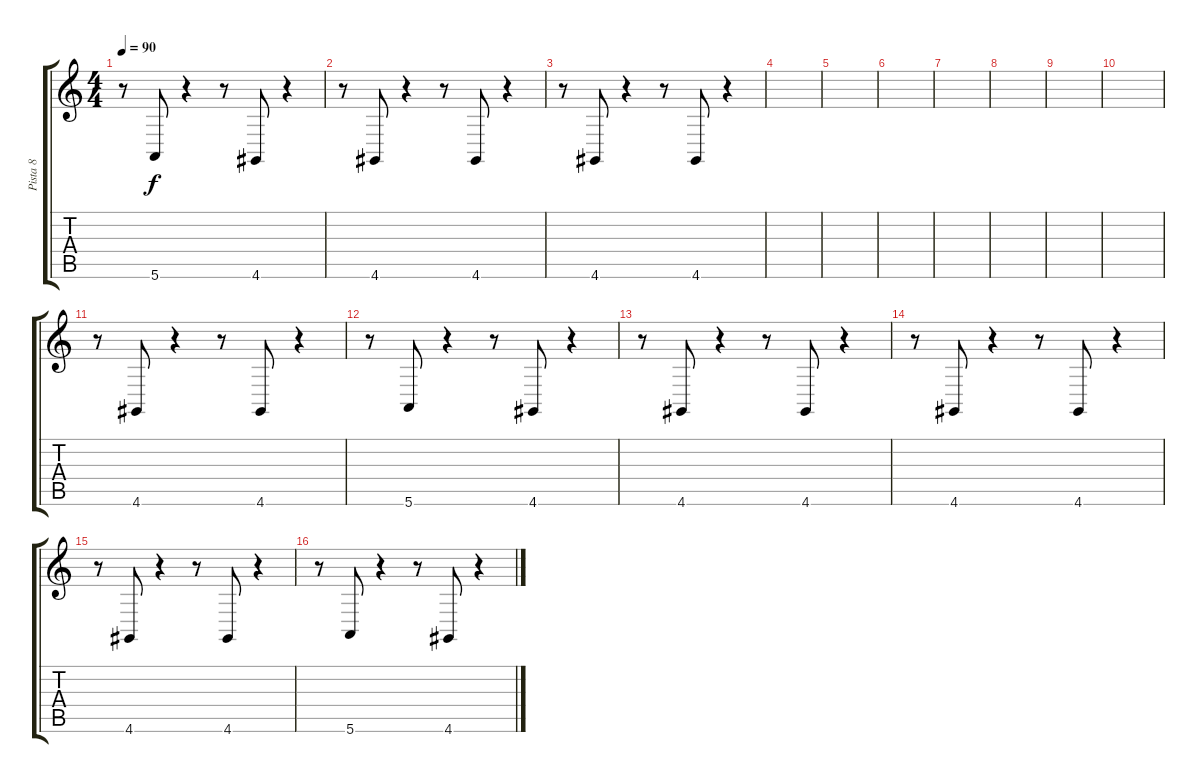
\track ("Pista 8" "Pista 8") {instrument synthdrum}
\staff {score tabs}
\tuning (E4 B3 G3 D3 A2 E2) {hide}
\ts (4 4)
\tempo 90
\clef g2
\ks c
r.8{dy f} 5.6.8 r.4 r.8 4.6.8 r.4 |
r.8 4.6.8 r.4 r.8 4.6.8 r.4 |
r.8 4.6.8 r.4 r.8 4.6.8 r.4 |
|
|
|
|
|
|
|
r.8 4.6.8 r.4 r.8 4.6.8 r.4 |
r.8 5.6.8 r.4 r.8 4.6.8 r.4 |
r.8 4.6.8 r.4 r.8 4.6.8 r.4 |
r.8 4.6.8 r.4 r.8 4.6.8 r.4 |
r.8 4.6.8 r.4 r.8 4.6.8 r.4 |
r.8 5.6.8 r.4 r.8 4.6.8 r.4
